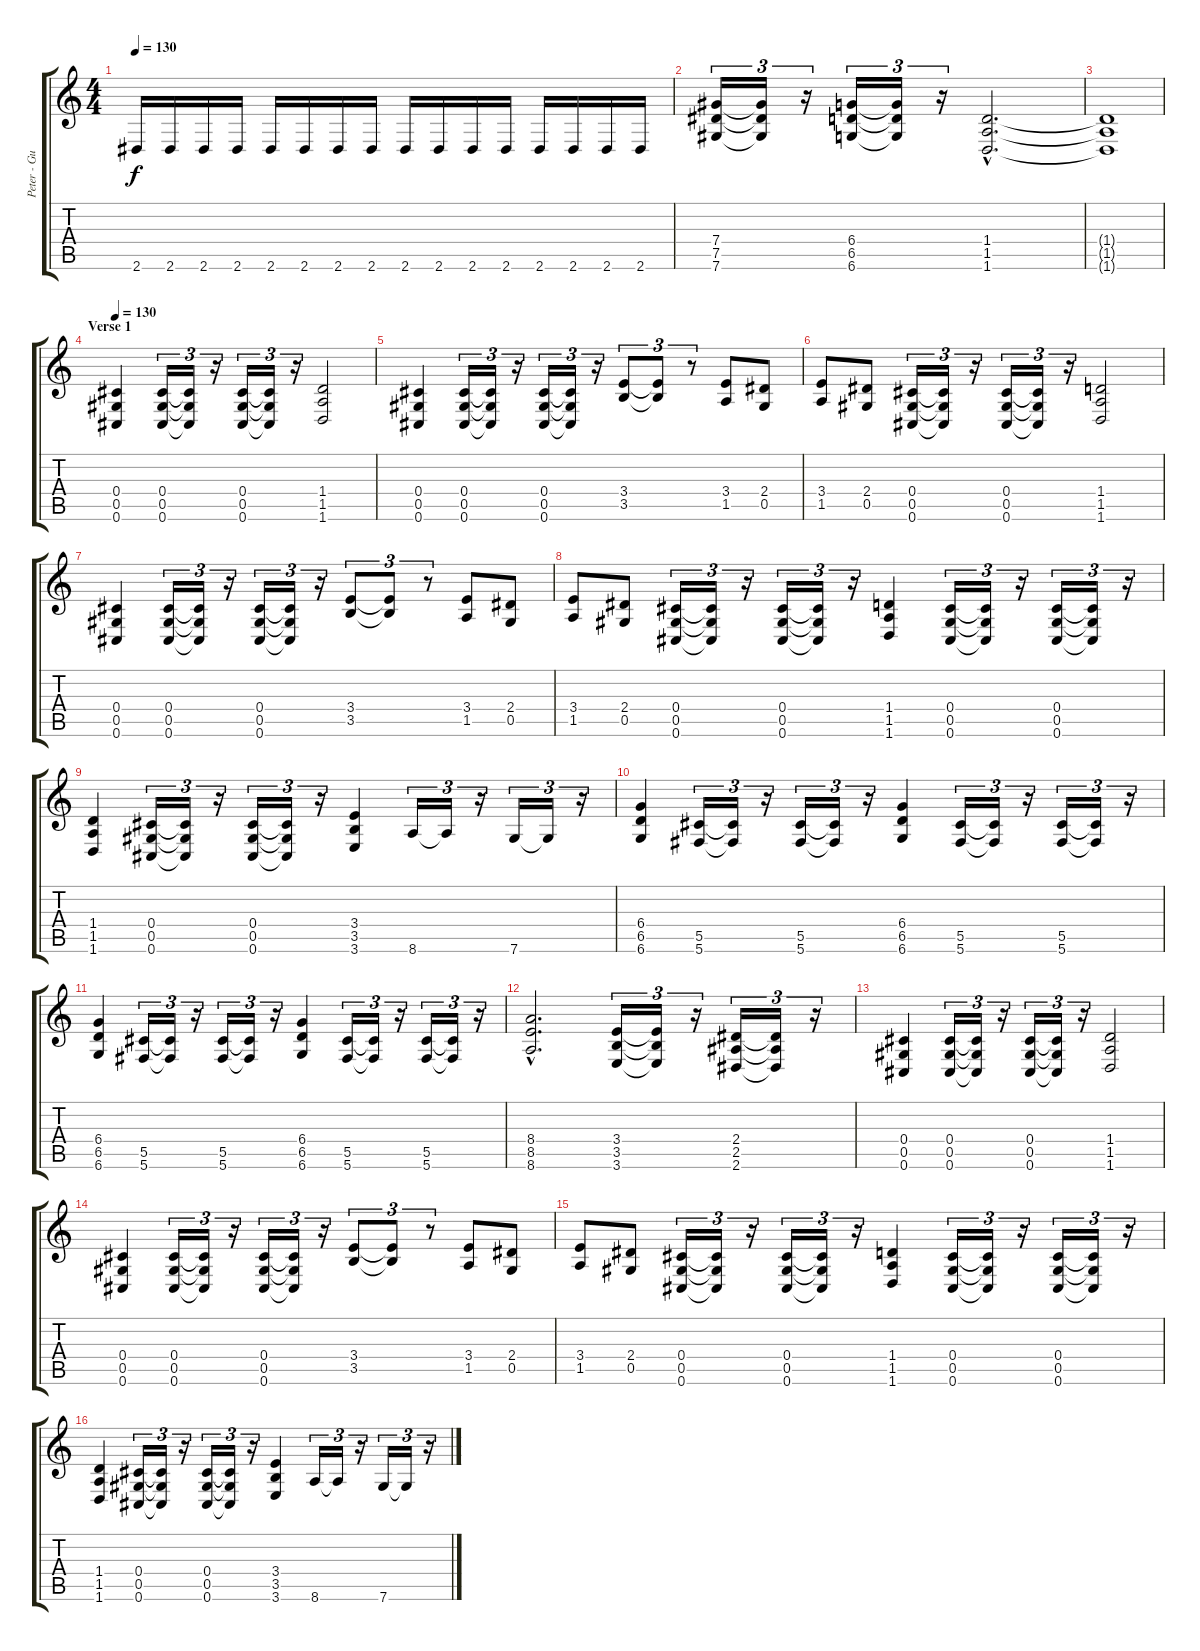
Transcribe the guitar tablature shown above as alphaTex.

\track ("Peter - Guitar" "Peter - Gu") {instrument distortionguitar}
\staff {score tabs}
\tuning (Eb4 Bb3 Gb3 Db3 Ab2 Db2) {hide}
\ts (4 4)
\tempo 130
\clef g2
\ks c
2.6.16{dy f} 2.6.16 2.6.16 2.6.16 2.6.16 2.6.16 2.6.16 2.6.16 2.6.16 2.6.16 2.6.16 2.6.16 2.6.16 2.6.16 2.6.16 2.6.16 |
(7.4 7.5 7.6).16{tu (3 2)} (7.4{t} 7.5{t} 7.6{t}).16{tu (3 2)} r.16{tu (3 2)} (6.4 6.5 6.6).16{tu (3 2)} (6.4{t} 6.5{t} 6.6{t}).16{tu (3 2)} r.16{tu (3 2)} (1.4{hac} 1.5{hac} 1.6{hac}).2{d} |
(1.4{t} 1.5{t} 1.6{t}).1 |
\section ("" "Verse 1")
\tempo 130
(0.4 0.5 0.6).4{volume 12 balance 4 instrument distortionguitar} (0.4 0.5 0.6).16{tu (3 2)} (0.4{t} 0.5{t} 0.6{t}).16{tu (3 2)} r.16{tu (3 2)} (0.4 0.5 0.6).16{tu (3 2)} (0.4{t} 0.5{t} 0.6{t}).16{tu (3 2)} r.16{tu (3 2)} (1.4 1.5 1.6).2 |
(0.4 0.5 0.6).4 (0.4 0.5 0.6).16{tu (3 2)} (0.4{t} 0.5{t} 0.6{t}).16{tu (3 2)} r.16{tu (3 2)} (0.4 0.5 0.6).16{tu (3 2)} (0.4{t} 0.5{t} 0.6{t}).16{tu (3 2)} r.16{tu (3 2)} (3.4 3.5).8{tu (3 2)} (3.4{t} 3.5{t}).8{tu (3 2)} r.8{tu (3 2)} (3.4 1.5).8 (2.4 0.5).8 |
(3.4 1.5).8 (2.4 0.5).8 (0.4 0.5 0.6).16{tu (3 2)} (0.4{t} 0.5{t} 0.6{t}).16{tu (3 2)} r.16{tu (3 2)} (0.4 0.5 0.6).16{tu (3 2)} (0.4{t} 0.5{t} 0.6{t}).16{tu (3 2)} r.16{tu (3 2)} (1.4 1.5 1.6).2 |
(0.4 0.5 0.6).4 (0.4 0.5 0.6).16{tu (3 2)} (0.4{t} 0.5{t} 0.6{t}).16{tu (3 2)} r.16{tu (3 2)} (0.4 0.5 0.6).16{tu (3 2)} (0.4{t} 0.5{t} 0.6{t}).16{tu (3 2)} r.16{tu (3 2)} (3.4 3.5).8{tu (3 2)} (3.4{t} 3.5{t}).8{tu (3 2)} r.8{tu (3 2)} (3.4 1.5).8 (2.4 0.5).8 |
(3.4 1.5).8 (2.4 0.5).8 (0.4 0.5 0.6).16{tu (3 2)} (0.4{t} 0.5{t} 0.6{t}).16{tu (3 2)} r.16{tu (3 2)} (0.4 0.5 0.6).16{tu (3 2)} (0.4{t} 0.5{t} 0.6{t}).16{tu (3 2)} r.16{tu (3 2)} (1.4 1.5 1.6).4 (0.4 0.5 0.6).16{tu (3 2)} (0.4{t} 0.5{t} 0.6{t}).16{tu (3 2)} r.16{tu (3 2)} (0.4 0.5 0.6).16{tu (3 2)} (0.4{t} 0.5{t} 0.6{t}).16{tu (3 2)} r.16{tu (3 2)} |
(1.4 1.5 1.6).4 (0.4 0.5 0.6).16{tu (3 2)} (0.4{t} 0.5{t} 0.6{t}).16{tu (3 2)} r.16{tu (3 2)} (0.4 0.5 0.6).16{tu (3 2)} (0.4{t} 0.5{t} 0.6{t}).16{tu (3 2)} r.16{tu (3 2)} (3.4 3.5 3.6).4 8.6.16{tu (3 2)} 8.6{t}.16{tu (3 2)} r.16{tu (3 2)} 7.6.16{tu (3 2)} 7.6{t}.16{tu (3 2)} r.16{tu (3 2)} |
(6.4 6.5 6.6).4 (5.5 5.6).16{tu (3 2)} (5.5{t} 5.6{t}).16{tu (3 2)} r.16{tu (3 2)} (5.5 5.6).16{tu (3 2)} (5.5{t} 5.6{t}).16{tu (3 2)} r.16{tu (3 2)} (6.4 6.5 6.6).4 (5.5 5.6).16{tu (3 2)} (5.5{t} 5.6{t}).16{tu (3 2)} r.16{tu (3 2)} (5.5 5.6).16{tu (3 2)} (5.5{t} 5.6{t}).16{tu (3 2)} r.16{tu (3 2)} |
(6.4 6.5 6.6).4 (5.5 5.6).16{tu (3 2)} (5.5{t} 5.6{t}).16{tu (3 2)} r.16{tu (3 2)} (5.5 5.6).16{tu (3 2)} (5.5{t} 5.6{t}).16{tu (3 2)} r.16{tu (3 2)} (6.4 6.5 6.6).4 (5.5 5.6).16{tu (3 2)} (5.5{t} 5.6{t}).16{tu (3 2)} r.16{tu (3 2)} (5.5 5.6).16{tu (3 2)} (5.5{t} 5.6{t}).16{tu (3 2)} r.16{tu (3 2)} |
(8.4{hac} 8.5{hac} 8.6{hac}).2{d} (3.4 3.5 3.6).16{tu (3 2)} (3.4{t} 3.5{t} 3.6{t}).16{tu (3 2)} r.16{tu (3 2)} (2.4 2.5 2.6).16{tu (3 2)} (2.4{t} 2.5{t} 2.6{t}).16{tu (3 2)} r.16{tu (3 2)} |
(0.4 0.5 0.6).4 (0.4 0.5 0.6).16{tu (3 2)} (0.4{t} 0.5{t} 0.6{t}).16{tu (3 2)} r.16{tu (3 2)} (0.4 0.5 0.6).16{tu (3 2)} (0.4{t} 0.5{t} 0.6{t}).16{tu (3 2)} r.16{tu (3 2)} (1.4 1.5 1.6).2 |
(0.4 0.5 0.6).4 (0.4 0.5 0.6).16{tu (3 2)} (0.4{t} 0.5{t} 0.6{t}).16{tu (3 2)} r.16{tu (3 2)} (0.4 0.5 0.6).16{tu (3 2)} (0.4{t} 0.5{t} 0.6{t}).16{tu (3 2)} r.16{tu (3 2)} (3.4 3.5).8{tu (3 2)} (3.4{t} 3.5{t}).8{tu (3 2)} r.8{tu (3 2)} (3.4 1.5).8 (2.4 0.5).8 |
(3.4 1.5).8 (2.4 0.5).8 (0.4 0.5 0.6).16{tu (3 2)} (0.4{t} 0.5{t} 0.6{t}).16{tu (3 2)} r.16{tu (3 2)} (0.4 0.5 0.6).16{tu (3 2)} (0.4{t} 0.5{t} 0.6{t}).16{tu (3 2)} r.16{tu (3 2)} (1.4 1.5 1.6).4 (0.4 0.5 0.6).16{tu (3 2)} (0.4{t} 0.5{t} 0.6{t}).16{tu (3 2)} r.16{tu (3 2)} (0.4 0.5 0.6).16{tu (3 2)} (0.4{t} 0.5{t} 0.6{t}).16{tu (3 2)} r.16{tu (3 2)} |
(1.4 1.5 1.6).4 (0.4 0.5 0.6).16{tu (3 2)} (0.4{t} 0.5{t} 0.6{t}).16{tu (3 2)} r.16{tu (3 2)} (0.4 0.5 0.6).16{tu (3 2)} (0.4{t} 0.5{t} 0.6{t}).16{tu (3 2)} r.16{tu (3 2)} (3.4 3.5 3.6).4 8.6.16{tu (3 2)} 8.6{t}.16{tu (3 2)} r.16{tu (3 2)} 7.6.16{tu (3 2)} 7.6{t}.16{tu (3 2)} r.16{tu (3 2)}
